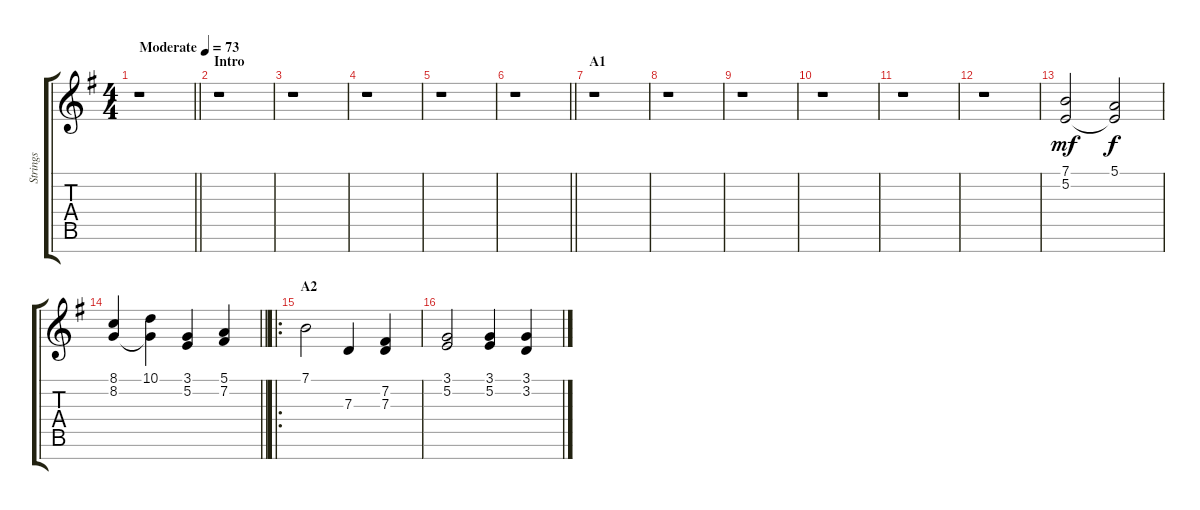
\track ("Strings" "Strings") {instrument stringensemble2}
\staff {score tabs}
\tuning (E4 B3 G3 D3 A2 E2 B1) {hide}
\ts (4 4)
\tempo (73 "Moderate")
\clef g2
\barLineRight lightlight
\ks g
r.1{dy mf instrument stringensemble2} |
\section ("" "Intro")
r.1 |
r.1 |
r.1 |
r.1 |
\barLineRight lightlight
r.1 |
\section ("" "A1")
r.1 |
r.1 |
r.1 |
r.1 |
r.1 |
r.1 |
(7.1 5.2).2 (5.1 5.2{t}).2{dy f} |
\barLineRight lightlight
(8.1 8.2).4 (10.1 8.2{t}).4 (3.1 5.2).4 (5.1 7.2).4 |
\ro
\section ("" "A2")
7.1.2 7.3.4 (7.2 7.3).4 |
(3.1 5.2).2 (3.1 5.2).4 (3.1 3.2).4
